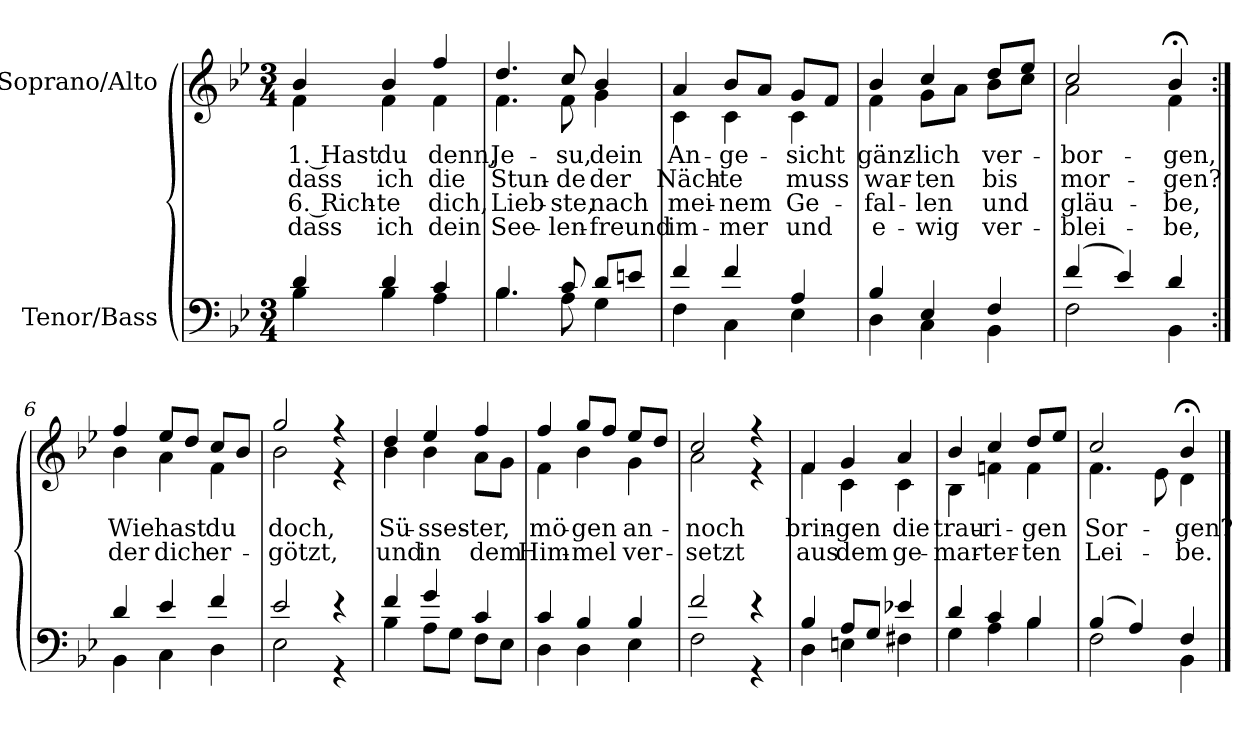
**kern	**kern	**text	**text	**text	**text
*part2	*part1	*part1	*part1	*part1	*part1
*staff2	*staff1	*staff1	*staff1	*staff1	*staff1
*I"Tenor/Bass	*I"Soprano/Alto	*	*	*	*
*clefF4	*clefG2	*	*	*	*
*k[b-e-]	*k[b-e-]	*	*	*	*
*M3/4	*M3/4	*	*	*	*
=1	=1	=1	=1	=1	=1
*^	*	*	*	*	*
!	!	!LO:TX:b:B:t=Die Seele.	!	!	!	!
!	!	!LO:TX:b:B:t=Christus.	!	!	!	!
!	!	!	!LO:LY:b	!LO:LY:b	!LO:LY:b	!LO:LY:b
*	*	*^	*	*	*	*
4d/	4B-\	4b-/	4f\	1. Hast	dass	6. Rich-	dass
!	!	!	!	!LO:LY:b	!LO:LY:b	!LO:LY:b	!LO:LY:b
4d/	4B-\	4b-/	4f\	du	ich	-te	ich
!	!	!	!	!LO:LY:b	!LO:LY:b	!LO:LY:b	!LO:LY:b
4c/	4A\	4ff/	4f\	denn,	die	dich,	dein
=2	=2	=2	=2	=2	=2	=2	=2
!	!	!	!	!LO:LY:b	!LO:LY:b	!LO:LY:b	!LO:LY:b
4.B-/	4.B-\	4.dd/	4.f\	Je-	Stun-	Lieb-	See-
!	!	!	!	!LO:LY:b	!LO:LY:b	!LO:LY:b	!LO:LY:b
8c/	8A\	8cc/	8f\	-su,	-de	-ste,	-len-
!	!	!	!	!LO:LY:b	!LO:LY:b	!LO:LY:b	!LO:LY:b
8d/L	4G\	4b-/	4g\	dein	der	nach	-freund
8en/J	.	.	.	.	.	.	.
=3	=3	=3	=3	=3	=3	=3	=3
!	!	!	!	!LO:LY:b	!LO:LY:b	!LO:LY:b	!LO:LY:b
4f/	4F\	4a/	4c\	An-	Näch-	mei-	im-
!	!	!	!	!LO:LY:b	!LO:LY:b	!LO:LY:b	!LO:LY:b
4f/	4C\	8b-/L	4c\	ge-	-te	-nem	-mer
.	.	8a/J	.	.	.	.	.
!	!	!	!	!LO:LY:b	!LO:LY:b	!LO:LY:b	!LO:LY:b
4A/	4E-\	8g/L	4c\	-sicht	muss	Ge-	und
.	.	8f/J	.	.	.	.	.
=4	=4	=4	=4	=4	=4	=4	=4
!	!	!	!	!LO:LY:b	!LO:LY:b	!LO:LY:b	!LO:LY:b
4B-/	4D\	4b-/	4f\	gänz-	war-	-fal-	e-
!	!	!	!	!LO:LY:b	!LO:LY:b	!LO:LY:b	!LO:LY:b
4E-/	4C\	4cc/	8g\L	-lich	-ten	-len	-wig
.	.	.	8a\J	.	.	.	.
!	!	!	!	!LO:LY:b	!LO:LY:b	!LO:LY:b	!LO:LY:b
4F/	4BB-\	8dd/L	8b-\L	ver-	bis	und	ver-
.	.	8ee-/J	8cc\J	.	.	.	.
=5	=5	=5	=5	=5	=5	=5	=5
!	!	!	!	!LO:LY:b	!LO:LY:b	!LO:LY:b	!LO:LY:b
(4f/	2F\	2cc/	2a\	-bor-	mor-	gläu-	-blei-
4e-/)	.	.	.	.	.	.	.
!	!	!	!	!LO:LY:b	!LO:LY:b	!LO:LY:b	!LO:LY:b
4d/	4BB-\	4b-;</	4f\	-gen,	-gen?	-be,	-be,
!!LO:LB:g=z	!!
=6:|!	=6:|!	=6:|!	=6:|!	=6:|!	=6:|!	=6:|!	=6:|!
!	!	!	!	!LO:LY:b	!LO:LY:b	!	!
4d/	4BB-\	4ff/	4b-\	Wie	der	.	.
!	!	!	!	!LO:LY:b	!LO:LY:b	!	!
4e-/	4C\	8ee-/L	4a\	hast	dich	.	.
.	.	8dd/J	.	.	.	.	.
!	!	!	!	!LO:LY:b	!LO:LY:b	!	!
4f/	4D\	8cc/L	4f\	du	er-	.	.
.	.	8b-/J	.	.	.	.	.
=7	=7	=7	=7	=7	=7	=7	=7
!	!	!	!	!LO:LY:b	!LO:LY:b	!	!
2e-/	2E-\	2gg/	2b-\	doch,	-götzt,	.	.
4r	4r	4r	4r	.	.	.	.
=8	=8	=8	=8	=8	=8	=8	=8
!	!	!	!	!LO:LY:b	!LO:LY:b	!	!
4f/	4B-\	4dd/	4b-\	Sü-	und	.	.
!	!	!	!	!LO:LY:b	!LO:LY:b	!	!
4g/	8A\L	4ee-/	4b-\	-sses-	in	.	.
.	8G\J	.	.	.	.	.	.
!	!	!	!	!LO:LY:b	!LO:LY:b	!	!
4c/	8F\L	4ff/	8a\L	-ter,	dem	.	.
.	8E-\J	.	8g\J	.	.	.	.
=9	=9	=9	=9	=9	=9	=9	=9
!	!	!	!	!LO:LY:b	!LO:LY:b	!	!
4c/	4D\	4ff/	4f\	mö-	Him-	.	.
!	!	!	!	!LO:LY:b	!LO:LY:b	!	!
4B-/	4D\	8gg/L	4b-\	-gen	-mel	.	.
.	.	8ff/J	.	.	.	.	.
!	!	!	!	!LO:LY:b	!LO:LY:b	!	!
4B-/	4E-\	8ee-/L	4g\	an-	ver-	.	.
.	.	8dd/J	.	.	.	.	.
=10	=10	=10	=10	=10	=10	=10	=10
!	!	!	!	!LO:LY:b	!LO:LY:b	!	!
2f/	2F\	2cc/	2a\	-noch	-setzt	.	.
4r	4r	4r	4r	.	.	.	.
=11	=11	=11	=11	=11	=11	=11	=11
!	!	!	!	!LO:LY:b	!LO:LY:b	!	!
4B-/	4D\	4f/	4f\	brin-	aus	.	.
!	!	!	!	!LO:LY:b	!LO:LY:b	!	!
8A/L	4En\	4g/	4c\	-gen	dem	.	.
8G/J	.	.	.	.	.	.	.
!	!	!	!	!LO:LY:b	!LO:LY:b	!	!
4e-X/	4F#X\	4a/	4c\	die	ge-	.	.
=12	=12	=12	=12	=12	=12	=12	=12
!	!	!	!	!LO:LY:b	!LO:LY:b	!	!
4d/	4G\	4b-/	4B-\	trau-	-mar-	.	.
!	!	!	!	!LO:LY:b	!LO:LY:b	!	!
4c/	4A\	4cc/	4fn\	-ri-	-ter-	.	.
!	!	!	!	!LO:LY:b	!LO:LY:b	!	!
4B-/	4B-\	8dd/L	4f\	-gen	-ten	.	.
.	.	8ee-/J	.	.	.	.	.
=13	=13	=13	=13	=13	=13	=13	=13
!	!	!	!	!LO:LY:b	!LO:LY:b	!	!
(4B-/	2F\	2cc/	4.f\	Sor-	Lei-	.	.
4A/)	.	.	.	.	.	.	.
.	.	.	8e-\	.	.	.	.
!	!	!	!	!LO:LY:b	!LO:LY:b	!	!
4F/	4BB-\	4b-;</	4d\	-gen?	-be.	.	.
*v	*v	*	*	*	*	*	*
*	*v	*v	*	*	*	*
==	==	==	==	==	==
*-	*-	*-	*-	*-	*-
